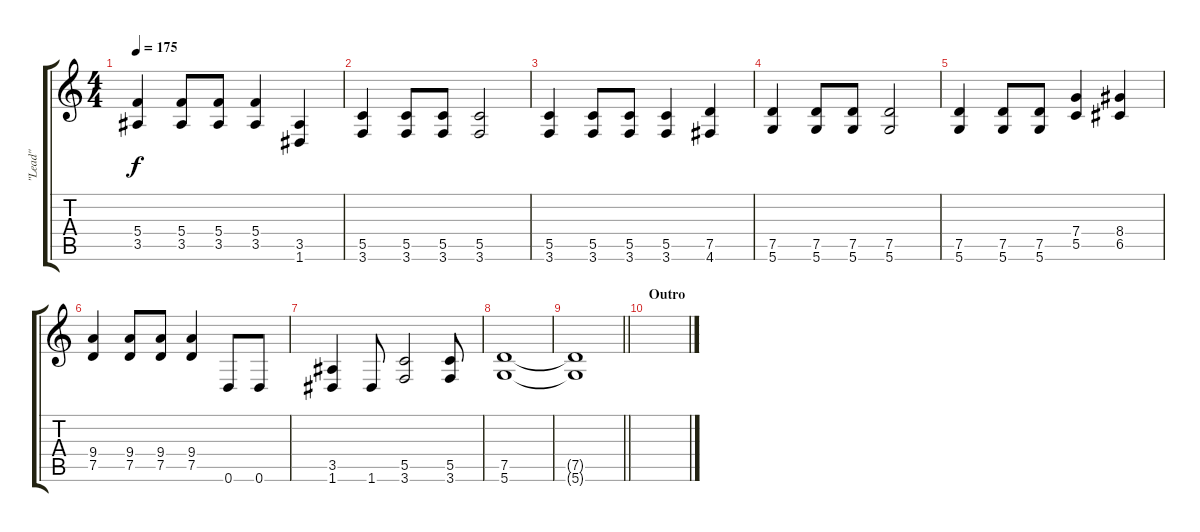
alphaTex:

\track ("\"Lead\"" "\"Lead\"") {instrument distortionguitar}
\staff {score tabs}
\tuning (D4 A3 F3 C3 G2 D2) {hide}
\ts (4 4)
\tempo 175
\clef g2
\ks c
(5.4 3.5).4{dy f} (5.4 3.5).8 (5.4 3.5).8 (5.4 3.5).4 (3.5 1.6).4 |
(5.5 3.6).4 (5.5 3.6).8 (5.5 3.6).8 (5.5 3.6).2 |
(5.5 3.6).4 (5.5 3.6).8 (5.5 3.6).8 (5.5 3.6).4 (7.5 4.6).4 |
(7.5 5.6).4 (7.5 5.6).8 (7.5 5.6).8 (7.5 5.6).2 |
(7.5 5.6).4 (7.5 5.6).8 (7.5 5.6).8 (7.4 5.5).4 (8.4 6.5).4 |
(9.4 7.5).4 (9.4 7.5).8 (9.4 7.5).8 (9.4 7.5).4 0.6.8 0.6.8 |
(3.5 1.6).4 1.6.8 (5.5 3.6).2 (5.5 3.6).8 |
(7.5 5.6).1 |
\barLineRight lightlight
(7.5{t} 5.6{t}).1 |
\section ("" "Outro")
